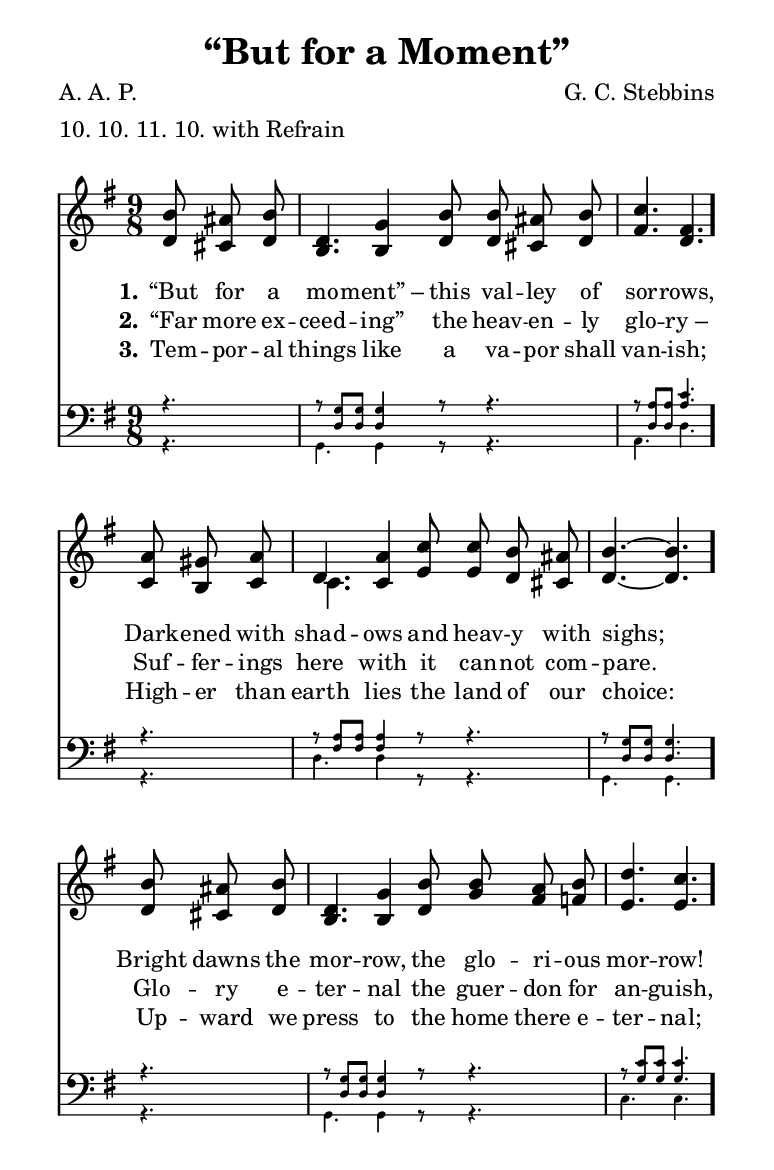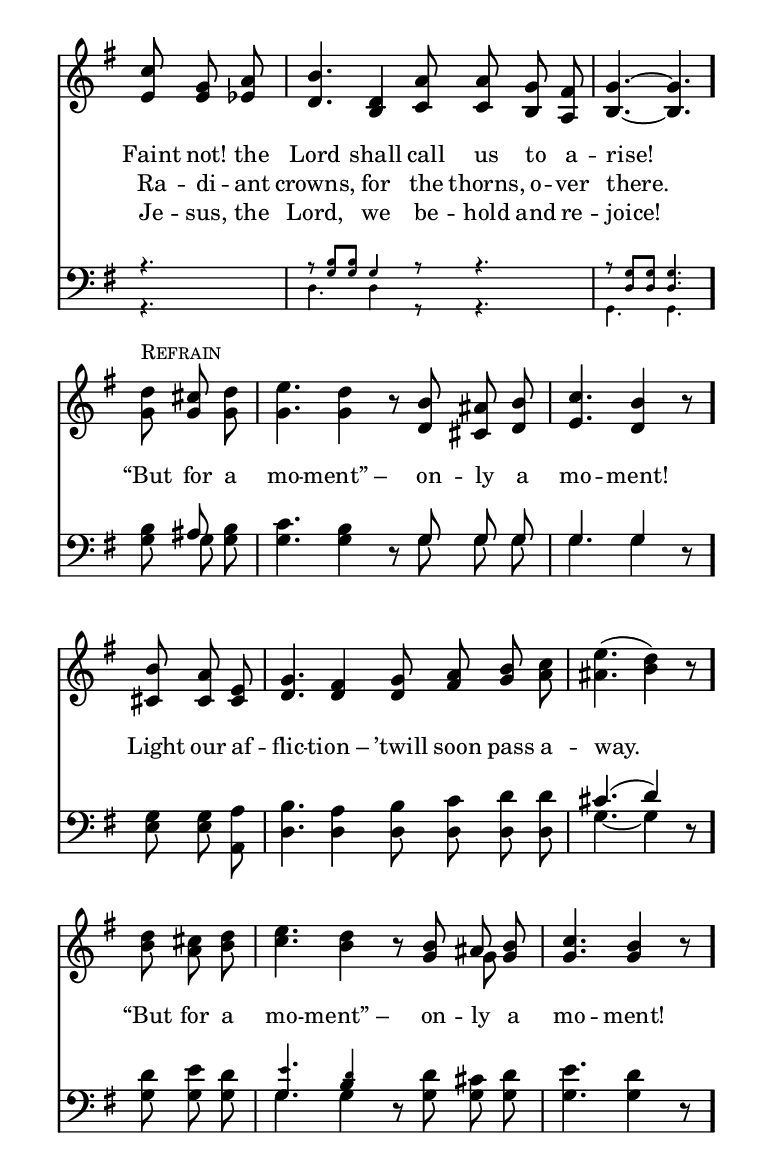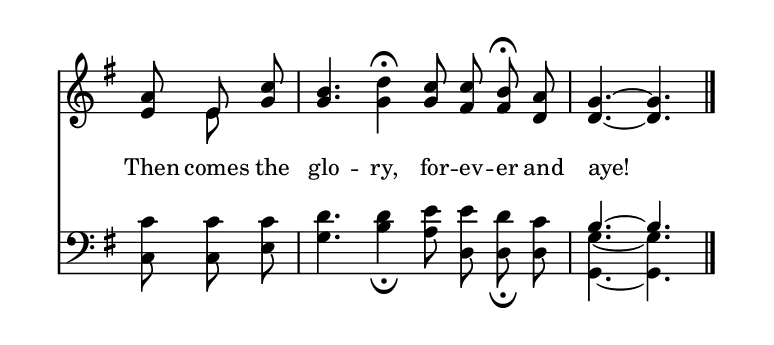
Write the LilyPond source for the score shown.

\include "common/global.ily"
\paper {
  \include "common/paper.ily"
  ragged-last-bottom = ##t
  page-count = #(cond (is-eogsized 2) (#t #f))
  system-count = #(cond (is-eogsized 6) (#t #f))
}

\header{
  hymnnumber = "207"
  title = "“But for a Moment”"
  tunename = ""
  meter = "10. 10. 11. 10. with Refrain"
  poet = "A. A. P."
  composer = "G. C. Stebbins"
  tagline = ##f
}

ta = { \tempo 4=80 }
tb = { \tempo 4=40 }

global = {
  \include "common/overrides.ily"
  \override Staff.TimeSignature.style = #'numbered
  \time 9/8
  \override Score.MetronomeMark.transparent = ##t % hide all fermata changes too
  \ta
  \key g \major
  \partial 4.
  \autoBeamOff
}

patternA = { c8 c c | c4. c4 c8 c c c | c4. c }
patternB = { c8 c c | c4. c4 c8 c c c | c4. ~ c }
patternC = { c8 c c | c4. c4 r8 c c c | c4. c4 c8 }
patternD = { c8 c c | c4. c4 c8 c c c | c4. c4 c8 }

notesSoprano = {
\global
\relative c'' {

  \changePitch \patternA { b ais b d, g b b ais b | c fis, }
  \changePitch \patternB { a gis a | d, a' c c b ais | b b }
  \changePitch \patternA { b ais b | d, g b b a b | d c }
  \changePitch \patternB { c g a | b d, a' a g fis | g g }

  << s^\markup { \small \caps "Refrain" }
  \changePitch \patternC { d' cis d | e d b ais b | c b r } >>
  \changePitch \patternD { b a e | g fis g a b c | e( d) r }
  \changePitch \patternC { d cis d | e d b ais b | c b r }
  \changePitch \patternA { a e c' | b \tb d\fermata \ta c c \tb b\fermata \ta a | g ~ g }

  \bar "|."

}
}

notesAlto = {
\global
\relative e' {

  \changePitch \patternA { d cis d | b b d d cis d | fis d }
  \changePitch \patternB { c b c | c c e e d cis | d d }
  \changePitch \patternA { d cis d | b b d g fis f | e e }
  \changePitch \patternB { e e ees | d b c c b a | b b }

  \changePitch \patternC { g' g g | g g d cis d | e d r }
  \changePitch \patternD { cis cis cis | d d d fis g a | ais( b) r }
  \changePitch \patternC { b ais b | c b g g g | g g r }
  \changePitch \patternA { e e g | g g g fis fis d | d ~ d }

}
}

notesTenorVerse = {
\global
\relative a {

  \magnifyMusic 0.63 {
  \override Score.SpacingSpanner.spacing-increment = #(* 1.2 0.63)
  r4. | r8 <g d>[ <g d>] <g d>4 r8 r4. | r8 <a d,>[ <a d,>] <c a>4.
  r4. | r8 <a fis>[ <a fis>] <a fis>4 r8 r4. | r8 <g d>[ <g d>] <g d>4.
  r4. | r8 <g d>[ <g d>] <g d>4 r8 r4. | r8 <c g>[ <c g>] <c g>4.
  r4. | r8 <b g>[ <b g>] g4 r8 r4. | r8 <g d>[ <g d>] <g d>4.
  }

}
}

notesTenorChorus = {
\global
\relative a {

  \repeat unfold 36 \skip 4
  \changePitch \patternC { b ais b | c b g g g | g g r }
  \changePitch \patternD { g g a | b a b c d d | cis( d) r }
  \changePitch \patternC { d e d | <g, \tweak font-size #-4 e'> <b \tweak font-size #-4 d> d cis d | e d r }
  \changePitch \patternA { c c c | d d e e d c | b ~ b }

}
}

notesBassVerse = {
\global
\relative f, {

  \magnifyMusic 0.63 {
  \override Score.SpacingSpanner.spacing-increment = #(* 1.2 0.63)
  r4. | g4. g4 r8 r4. | a4. d4.
  r4. | d4. d4 r8 r4. | g,4. g4.
  r4. | g4. g4 r8 r4. | c4. c4.
  r4. | d4. d4 r8 r4. | g,4. g4.
  }

}
}

notesBassChorus = {
\global
\relative f, {

  \repeat unfold 36 \skip 4
  \changePitch \patternC { g' g g | g g g g g | g g r }
  \changePitch \patternD { e e a, | d d d d d d | g ~ g r }
  \changePitch \patternC { g g g | g g g g g | g g r }
  \changePitch \patternA { c, c e | g b_\fermata a d, d_\fermata d | < g g, > ~ < g g, > }

}
}

Refrain = \lyricmode {

“But for a mo -- ment”_– on -- ly a mo -- ment! \bar "."
Light our af -- flic -- tion_– ’twill soon pass a -- way. \bar "."
“But for a mo -- ment”_– on -- ly a mo -- ment! \bar "."
Then comes the glo -- ry, for -- ev -- er and aye! \bar "."

}

wordsA = \lyricmode {
\set stanza = "1."

“But for a mo -- ment”_– this val -- ley of sor -- rows, \bar "."
Dark -- ened with shad -- ows and heav -- y with sighs; \bar "."
Bright dawns the mor -- row, the glo -- ri -- ous mor -- row! \bar "."
Faint not! the Lord shall call us to a -- rise! \bar "."

}

wordsB = \lyricmode {
\set stanza = "2."

“Far more ex -- ceed -- ing” the heav -- en -- ly glo -- ry_–
Suf -- fer -- ings here with it can -- not com -- pare.
Glo -- ry e -- ter -- nal the guer -- don for an -- guish,
Ra -- di -- ant crowns, for the thorns, o -- ver there.

\Refrain

}

wordsC = \lyricmode {
\set stanza = "3."

Tem -- por -- al things like a va -- por shall van -- ish;
High -- er than earth lies the land of our choice:
Up -- ward we press to the home there e -- ter -- nal;
Je -- sus, the Lord, we be -- hold and re -- joice!

}

\score {
  \context ChoirStaff <<
    \context Staff = upper <<
      \set Staff.autoBeaming = ##f
      \set ChoirStaff.systemStartDelimiter = #'SystemStartBar
      \set ChoirStaff.printPartCombineTexts = ##f
      \partcombine #'(2 . 9) \notesSoprano \notesAlto
      \context NullVoice = sopranos { \voiceOne << \notesSoprano >> }
      \context Lyrics = one   \lyricsto sopranos \wordsA
      \context Lyrics = two   \lyricsto sopranos \wordsB
      \context Lyrics = three \lyricsto sopranos \wordsC
    >>
    \context Staff = men <<
      \set Staff.autoBeaming = ##f
      \clef bass
      \set ChoirStaff.printPartCombineTexts = ##f
      \context Voice = tenors { \voiceOne << \notesTenorVerse >> }
      \context Voice = basses { \voiceTwo << \notesBassVerse >> }
      \partcombine #'(2 . 9) \notesTenorChorus \notesBassChorus
    >>
  >>
  \layout {
    \include "common/layout.ily"
  }
  \midi{
    \include "common/midi.ily"
  }
}

\version "2.19.49"  % necessary for upgrading to future LilyPond versions.

% vi:set et ts=2 sw=2 ai nocindent syntax=lilypond:
